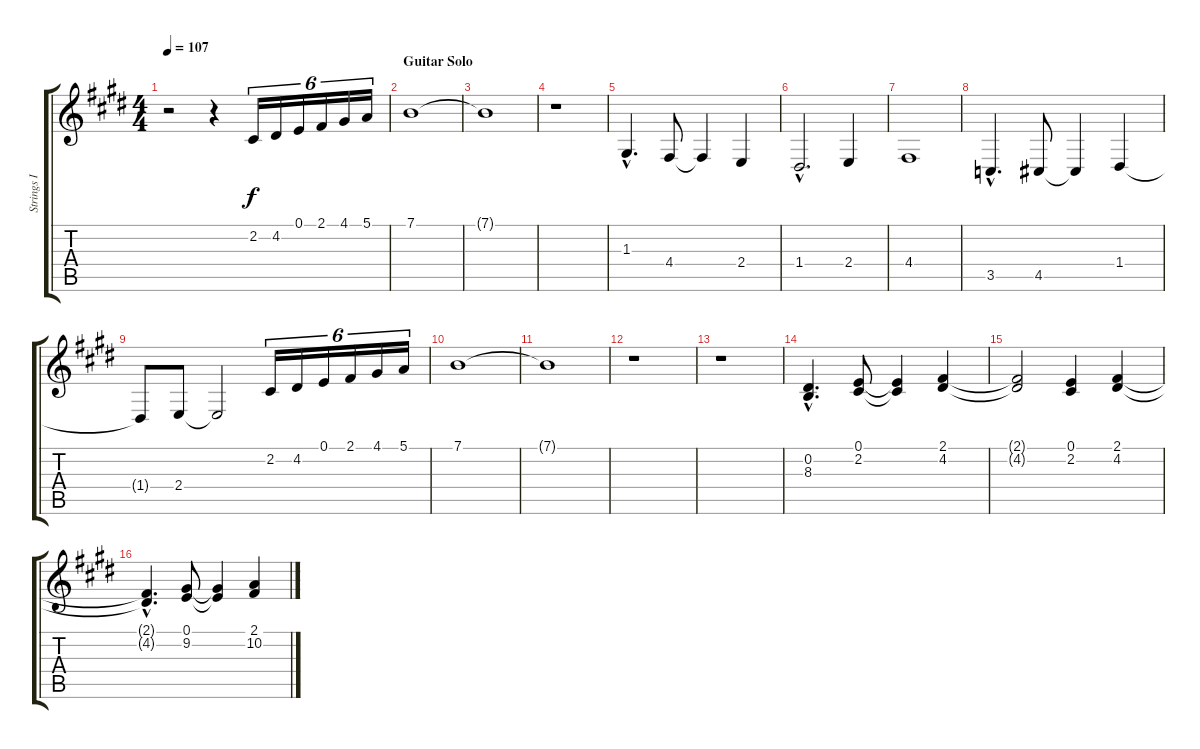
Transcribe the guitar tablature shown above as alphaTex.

\track ("Strings I" "Strings I") {instrument stringensemble1}
\staff {score tabs}
\tuning (E4 B3 G3 D3 A2 E2) {hide}
\ts (4 4)
\tempo 107
\clef g2
\ks c#minor
r.2{dy f} r.4 2.2.16{tu (6 4)} 4.2.16{tu (6 4)} 0.1.16{tu (6 4)} 2.1.16{tu (6 4)} 4.1.16{tu (6 4)} 5.1.16{tu (6 4)} |
\section ("" "Guitar Solo")
7.1.1 |
7.1{t}.1 |
r.1 |
1.3{hac}.4{d} 4.4.8 4.4{t}.4 2.4.4 |
1.4{hac}.2{d} 2.4.4 |
4.4.1 |
3.5{hac}.4{d} 4.5.8 4.5{t}.4 1.4.4 |
1.4{t}.8 2.4.8 2.4{t}.2 2.2.16{tu (6 4)} 4.2.16{tu (6 4)} 0.1.16{tu (6 4)} 2.1.16{tu (6 4)} 4.1.16{tu (6 4)} 5.1.16{tu (6 4)} |
7.1.1 |
7.1{t}.1 |
r.1 |
r.1 |
(0.2{hac} 8.3{hac}).4{d} (0.1 2.2).8 (0.1{t} 2.2{t}).4 (2.1 4.2).4 |
(2.1{t} 4.2{t}).2 (0.1 2.2).4 (2.1 4.2).4 |
(2.1{hac t} 4.2{hac t}).4{d} (0.1 9.2).8 (0.1{t} 9.2{t}).4 (2.1 10.2).4
